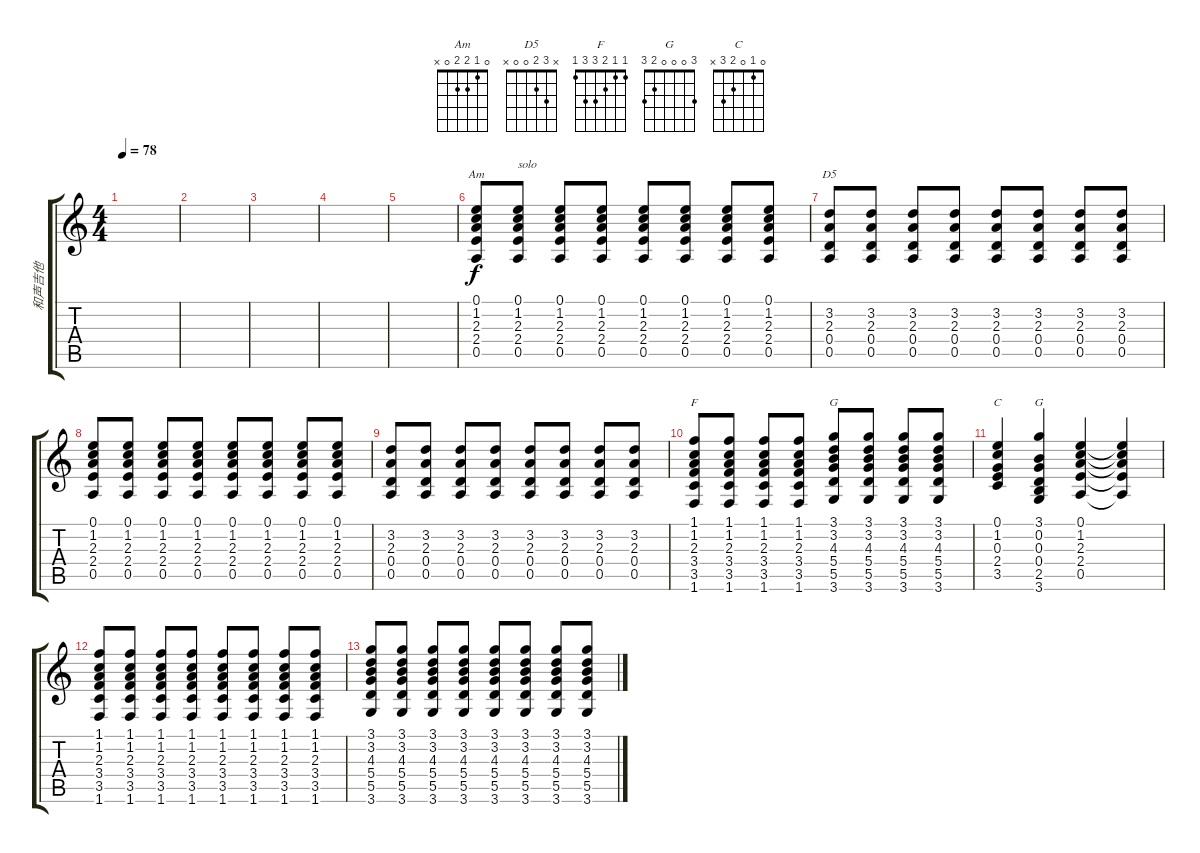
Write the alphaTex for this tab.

\track ("和声吉他" "和声吉他") {instrument acousticguitarsteel}
\staff {score tabs}
\tuning (E4 B3 G3 D3 A2 E2) {hide}
\chord ("Am" 0 1 2 2 0 x)
\chord ("D5" x 3 2 0 0 x)
\chord ("F" 1 1 2 3 3 1)
\chord ("G" 3 3 4 5 5 3)
\chord ("C" 0 1 0 2 3 x)
\chord ("G" 3 0 0 0 2 3)
\ts (4 4)
\tempo 78
\clef g2
\ks c
|
|
|
|
|
(0.1 1.2 2.3 2.4 0.5).8{ch "Am"} (0.1 1.2 2.3 2.4 0.5).8{txt "solo"} (0.1 1.2 2.3 2.4 0.5).8 (0.1 1.2 2.3 2.4 0.5).8 (0.1 1.2 2.3 2.4 0.5).8 (0.1 1.2 2.3 2.4 0.5).8 (0.1 1.2 2.3 2.4 0.5).8 (0.1 1.2 2.3 2.4 0.5).8 |
(3.2 2.3 0.4 0.5).8{ch "D5"} (3.2 2.3 0.4 0.5).8 (3.2 2.3 0.4 0.5).8 (3.2 2.3 0.4 0.5).8 (3.2 2.3 0.4 0.5).8 (3.2 2.3 0.4 0.5).8 (3.2 2.3 0.4 0.5).8 (3.2 2.3 0.4 0.5).8 |
(0.1 1.2 2.3 2.4 0.5).8 (0.1 1.2 2.3 2.4 0.5).8 (0.1 1.2 2.3 2.4 0.5).8 (0.1 1.2 2.3 2.4 0.5).8 (0.1 1.2 2.3 2.4 0.5).8 (0.1 1.2 2.3 2.4 0.5).8 (0.1 1.2 2.3 2.4 0.5).8 (0.1 1.2 2.3 2.4 0.5).8 |
(3.2 2.3 0.4 0.5).8 (3.2 2.3 0.4 0.5).8 (3.2 2.3 0.4 0.5).8 (3.2 2.3 0.4 0.5).8 (3.2 2.3 0.4 0.5).8 (3.2 2.3 0.4 0.5).8 (3.2 2.3 0.4 0.5).8 (3.2 2.3 0.4 0.5).8 |
(1.1 1.2 2.3 3.4 3.5 1.6).8{ch "F"} (1.1 1.2 2.3 3.4 3.5 1.6).8 (1.1 1.2 2.3 3.4 3.5 1.6).8 (1.1 1.2 2.3 3.4 3.5 1.6).8 (3.1 3.2 4.3 5.4 5.5 3.6).8{ch "G"} (3.1 3.2 4.3 5.4 5.5 3.6).8 (3.1 3.2 4.3 5.4 5.5 3.6).8 (3.1 3.2 4.3 5.4 5.5 3.6).8 |
(0.1 1.2 0.3 2.4 3.5).4{ch "C"} (3.1 0.2 0.3 0.4 2.5 3.6).4{ch "G"} (0.1 1.2 2.3 2.4 0.5).4 (0.1{t} 1.2{t} 2.3{t} 2.4{t} 0.5{t}).4 |
(1.1 1.2 2.3 3.4 3.5 1.6).8 (1.1 1.2 2.3 3.4 3.5 1.6).8 (1.1 1.2 2.3 3.4 3.5 1.6).8 (1.1 1.2 2.3 3.4 3.5 1.6).8 (1.1 1.2 2.3 3.4 3.5 1.6).8 (1.1 1.2 2.3 3.4 3.5 1.6).8 (1.1 1.2 2.3 3.4 3.5 1.6).8 (1.1 1.2 2.3 3.4 3.5 1.6).8 |
(3.1 3.2 4.3 5.4 5.5 3.6).8 (3.1 3.2 4.3 5.4 5.5 3.6).8 (3.1 3.2 4.3 5.4 5.5 3.6).8 (3.1 3.2 4.3 5.4 5.5 3.6).8 (3.1 3.2 4.3 5.4 5.5 3.6).8 (3.1 3.2 4.3 5.4 5.5 3.6).8 (3.1 3.2 4.3 5.4 5.5 3.6).8 (3.1 3.2 4.3 5.4 5.5 3.6).8
